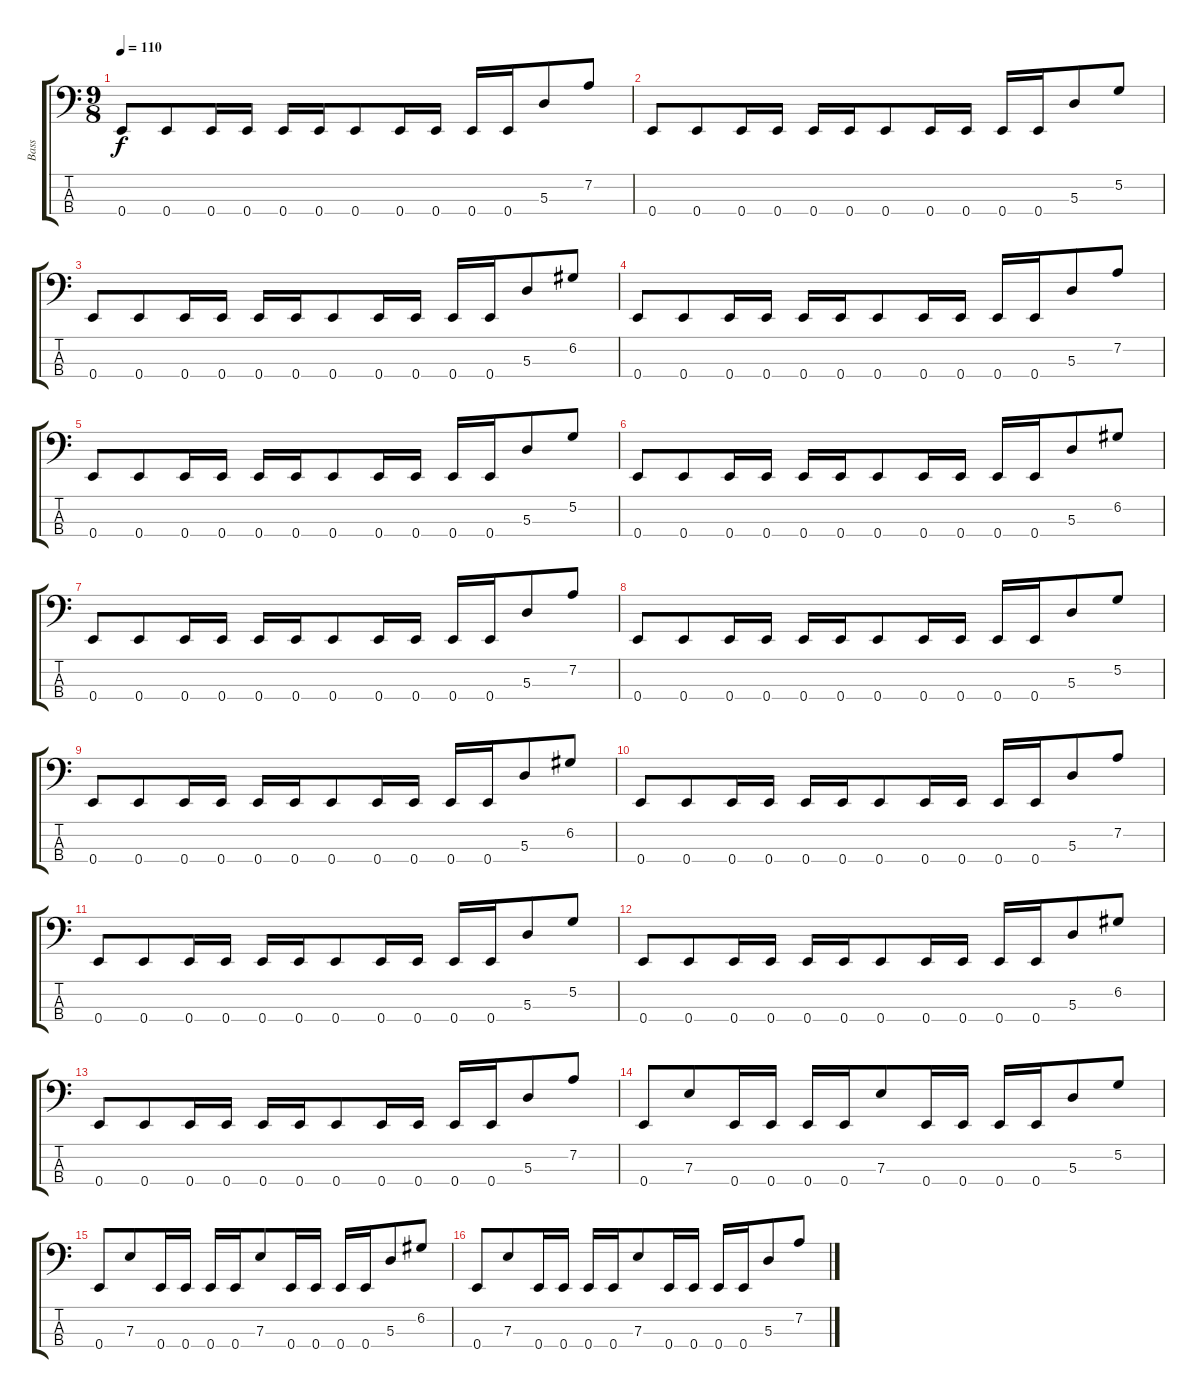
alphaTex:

\track ("Bass" "Bass") {instrument electricbasspick}
\staff {score tabs}
\tuning (G2 D2 A1 E1) {hide}
\ts (9 8)
\tempo 110
\clef f4
\ks c
0.4.8{dy f} 0.4.8 0.4.16 0.4.16 0.4.16 0.4.16 0.4.8 0.4.16 0.4.16 0.4.16 0.4.16 5.3.8 7.2.8 |
0.4.8 0.4.8 0.4.16 0.4.16 0.4.16 0.4.16 0.4.8 0.4.16 0.4.16 0.4.16 0.4.16 5.3.8 5.2.8 |
0.4.8 0.4.8 0.4.16 0.4.16 0.4.16 0.4.16 0.4.8 0.4.16 0.4.16 0.4.16 0.4.16 5.3.8 6.2.8 |
0.4.8 0.4.8 0.4.16 0.4.16 0.4.16 0.4.16 0.4.8 0.4.16 0.4.16 0.4.16 0.4.16 5.3.8 7.2.8 |
0.4.8 0.4.8 0.4.16 0.4.16 0.4.16 0.4.16 0.4.8 0.4.16 0.4.16 0.4.16 0.4.16 5.3.8 5.2.8 |
0.4.8 0.4.8 0.4.16 0.4.16 0.4.16 0.4.16 0.4.8 0.4.16 0.4.16 0.4.16 0.4.16 5.3.8 6.2.8 |
0.4.8 0.4.8 0.4.16 0.4.16 0.4.16 0.4.16 0.4.8 0.4.16 0.4.16 0.4.16 0.4.16 5.3.8 7.2.8 |
0.4.8 0.4.8 0.4.16 0.4.16 0.4.16 0.4.16 0.4.8 0.4.16 0.4.16 0.4.16 0.4.16 5.3.8 5.2.8 |
0.4.8 0.4.8 0.4.16 0.4.16 0.4.16 0.4.16 0.4.8 0.4.16 0.4.16 0.4.16 0.4.16 5.3.8 6.2.8 |
0.4.8 0.4.8 0.4.16 0.4.16 0.4.16 0.4.16 0.4.8 0.4.16 0.4.16 0.4.16 0.4.16 5.3.8 7.2.8 |
0.4.8 0.4.8 0.4.16 0.4.16 0.4.16 0.4.16 0.4.8 0.4.16 0.4.16 0.4.16 0.4.16 5.3.8 5.2.8 |
0.4.8 0.4.8 0.4.16 0.4.16 0.4.16 0.4.16 0.4.8 0.4.16 0.4.16 0.4.16 0.4.16 5.3.8 6.2.8 |
0.4.8 0.4.8 0.4.16 0.4.16 0.4.16 0.4.16 0.4.8 0.4.16 0.4.16 0.4.16 0.4.16 5.3.8 7.2.8 |
0.4.8 7.3.8 0.4.16 0.4.16 0.4.16 0.4.16 7.3.8 0.4.16 0.4.16 0.4.16 0.4.16 5.3.8 5.2.8 |
0.4.8 7.3.8 0.4.16 0.4.16 0.4.16 0.4.16 7.3.8 0.4.16 0.4.16 0.4.16 0.4.16 5.3.8 6.2.8 |
0.4.8 7.3.8 0.4.16 0.4.16 0.4.16 0.4.16 7.3.8 0.4.16 0.4.16 0.4.16 0.4.16 5.3.8 7.2.8
